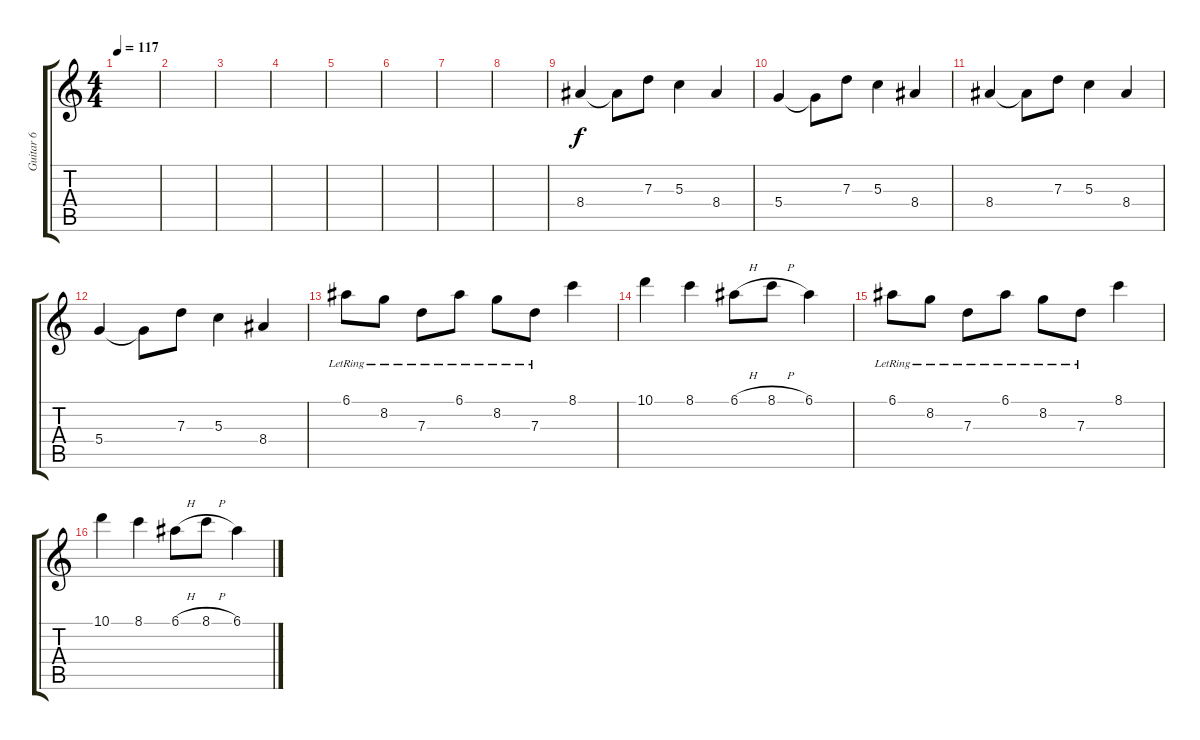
\track ("Guitar 6" "Guitar 6") {instrument acousticguitarsteel}
\staff {score tabs}
\tuning (E4 B3 G3 D3 A2 E2) {hide}
\ts (4 4)
\tempo 117
\clef g2
\ks c
|
|
|
|
|
|
|
|
8.4.4 8.4{t}.8 7.3.8 5.3.4 8.4.4 |
5.4.4 5.4{t}.8 7.3.8 5.3.4 8.4.4 |
8.4.4 8.4{t}.8 7.3.8 5.3.4 8.4.4 |
5.4.4 5.4{t}.8 7.3.8 5.3.4 8.4.4 |
6.1{lr}.8{instrument electricguitarclean} 8.2{lr}.8 7.3{lr}.8 6.1{lr}.8 8.2{lr}.8 7.3{lr}.8 8.1.4 |
10.1.4 8.1.4 6.1{h}.8 8.1{h}.8 6.1.4 |
6.1{lr}.8{instrument electricguitarclean} 8.2{lr}.8 7.3{lr}.8 6.1{lr}.8 8.2{lr}.8 7.3{lr}.8 8.1.4 |
10.1.4 8.1.4 6.1{h}.8 8.1{h}.8 6.1.4
